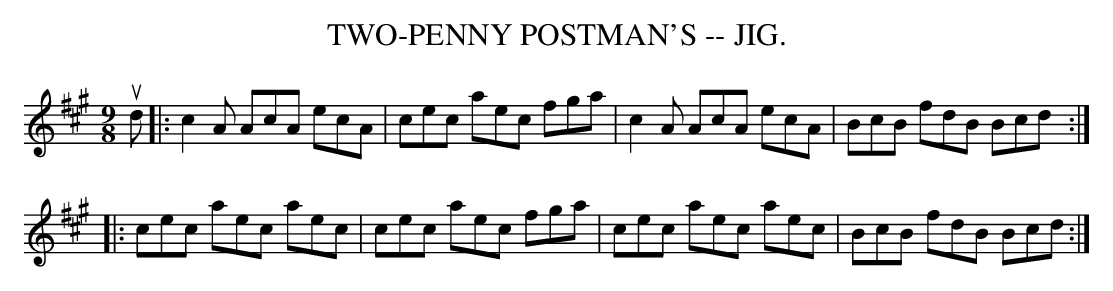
X:1
T: TWO-PENNY POSTMAN'S -- JIG.
M:9/8
L:1/8
K:A
ud|:c2A AcA ecA|cec aec fga|c2A AcA ecA|BcB fdB Bcd:|
|:cec aec aec|cec aec fga|cec aec aec|BcB fdB Bcd:|
